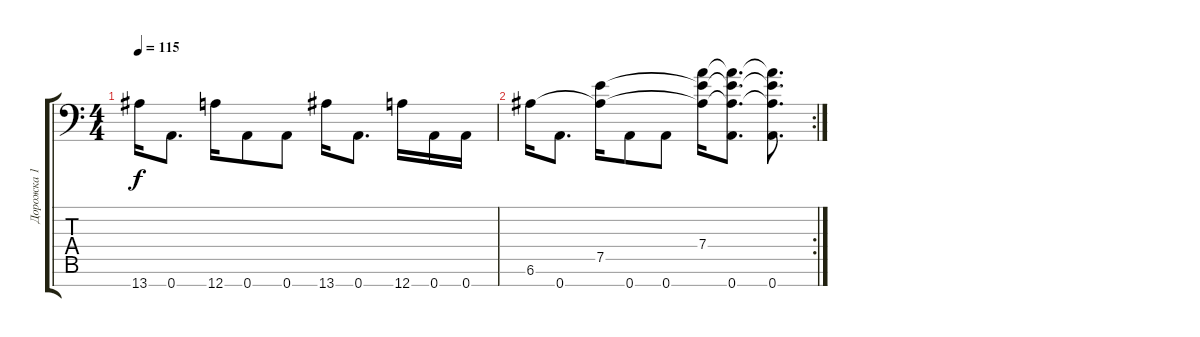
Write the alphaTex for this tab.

\track ("Дорожка 1" "Дорожка 1") {instrument distortionguitar}
\staff {score tabs}
\tuning (E4 B3 Gb3 D3 A2 E2 A1) {hide}
\ts (4 4)
\tempo 115
\clef f4
\ks c
13.7.16{dy f} 0.7.8{d} 12.7.16 0.7.8 0.7.8 13.7.16 0.7.8{d} 12.7.16 0.7.16 0.7.16 |
\rc 2
6.6.16 0.7.8{d} (7.5 6.6{t}).16 0.7.8 0.7.8 (7.4 7.5{t} 6.6{t}).16 (7.4{t} 7.5{t} 6.6{t} 0.7).8{d} (7.4{t} 7.5{t} 6.6{t} 0.7).8{d}
